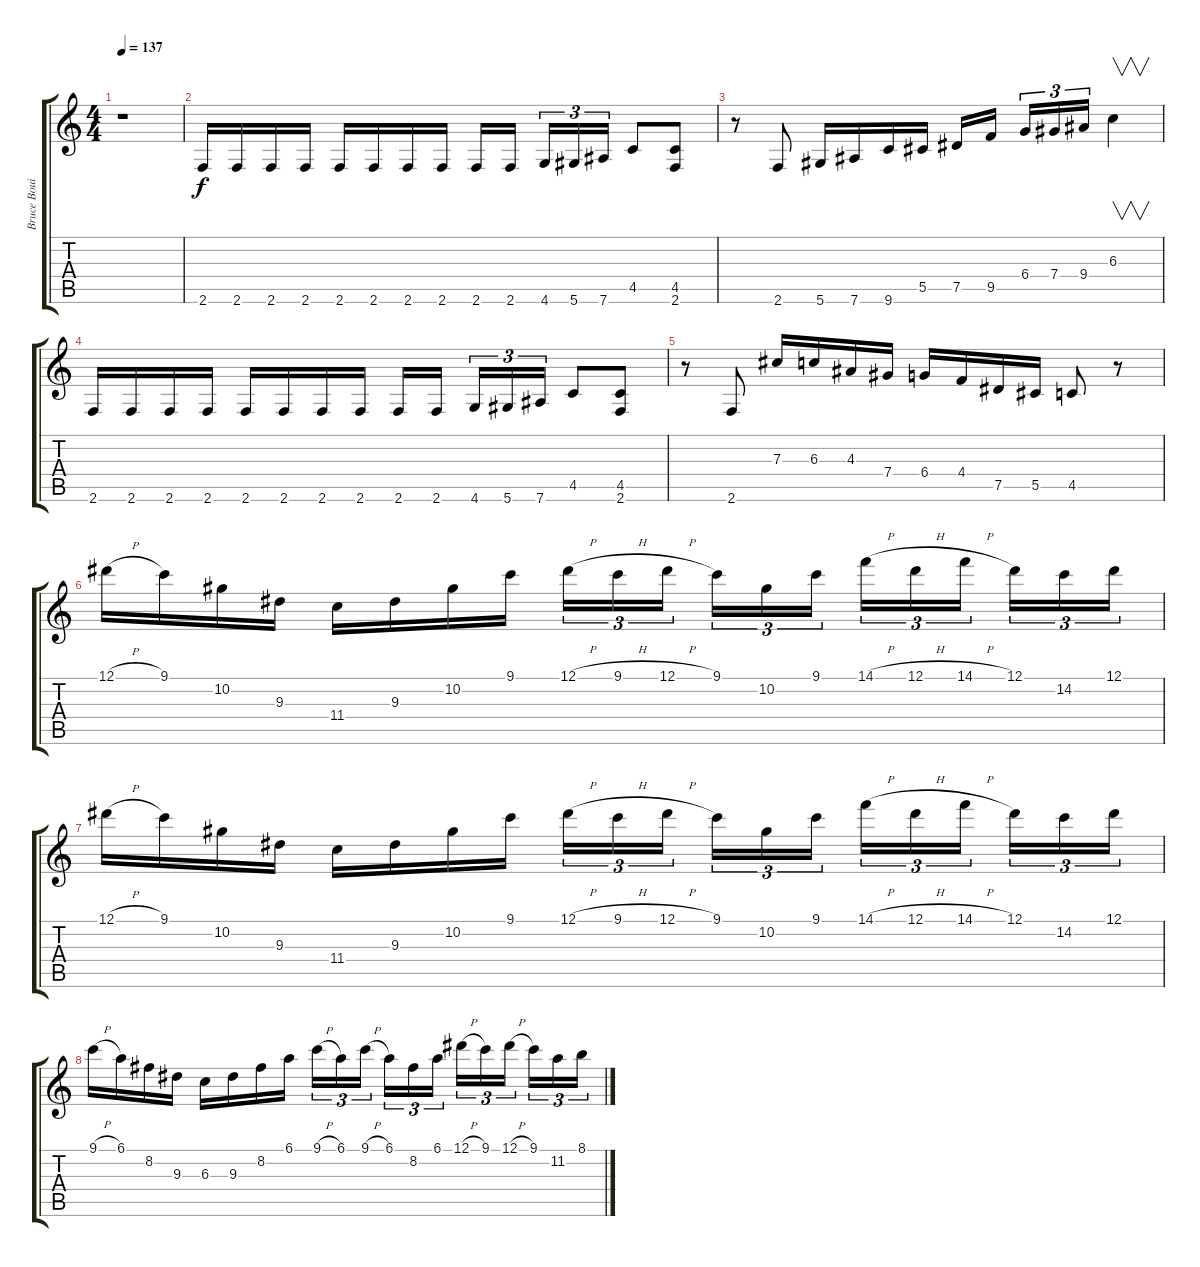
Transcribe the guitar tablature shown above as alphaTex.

\track ("Bruce Bouillet" "Bruce Boui") {instrument distortionguitar}
\staff {score tabs}
\tuning (Eb4 Bb3 Gb3 Db3 Ab2 Eb2) {hide}
\ts (4 4)
\tempo 137
\clef g2
\ks c
r.1{dy f} |
2.6.16 2.6.16 2.6.16 2.6.16 2.6.16 2.6.16 2.6.16 2.6.16 2.6.16 2.6.16 4.6.16{tu (3 2)} 5.6.16{tu (3 2)} 7.6.16{tu (3 2)} 4.5.8 (4.5 2.6).8 |
r.8 2.6.8 5.6.16 7.6.16 9.6.16 5.5.16 7.5.16 9.5.16 6.4.16{tu (3 2)} 7.4.16{tu (3 2)} 9.4.16{tu (3 2)} 6.3.4{v} |
2.6.16 2.6.16 2.6.16 2.6.16 2.6.16 2.6.16 2.6.16 2.6.16 2.6.16 2.6.16 4.6.16{tu (3 2)} 5.6.16{tu (3 2)} 7.6.16{tu (3 2)} 4.5.8 (4.5 2.6).8 |
r.8 2.6.8 7.3.16 6.3.16 4.3.16 7.4.16 6.4.16 4.4.16 7.5.16 5.5.16 4.5.8 r.8 |
12.1{h}.16 9.1.16 10.2.16 9.3.16 11.4.16 9.3.16 10.2.16 9.1.16 12.1{h}.16{tu (3 2)} 9.1{h}.16{tu (3 2)} 12.1{h}.16{tu (3 2)} 9.1.16{tu (3 2)} 10.2.16{tu (3 2)} 9.1.16{tu (3 2)} 14.1{h}.16{tu (3 2)} 12.1{h}.16{tu (3 2)} 14.1{h}.16{tu (3 2)} 12.1.16{tu (3 2)} 14.2.16{tu (3 2)} 12.1.16{tu (3 2)} |
12.1{h}.16 9.1.16 10.2.16 9.3.16 11.4.16 9.3.16 10.2.16 9.1.16 12.1{h}.16{tu (3 2)} 9.1{h}.16{tu (3 2)} 12.1{h}.16{tu (3 2)} 9.1.16{tu (3 2)} 10.2.16{tu (3 2)} 9.1.16{tu (3 2)} 14.1{h}.16{tu (3 2)} 12.1{h}.16{tu (3 2)} 14.1{h}.16{tu (3 2)} 12.1.16{tu (3 2)} 14.2.16{tu (3 2)} 12.1.16{tu (3 2)} |
9.1{h}.16 6.1.16 8.2.16 9.3.16 6.3.16 9.3.16 8.2.16 6.1.16 9.1{h}.16{tu (3 2)} 6.1.16{tu (3 2)} 9.1{h}.16{tu (3 2)} 6.1.16{tu (3 2)} 8.2.16{tu (3 2)} 6.1.16{tu (3 2)} 12.1{h}.16{tu (3 2)} 9.1.16{tu (3 2)} 12.1{h}.16{tu (3 2)} 9.1.16{tu (3 2)} 11.2.16{tu (3 2)} 8.1.16{tu (3 2)}
